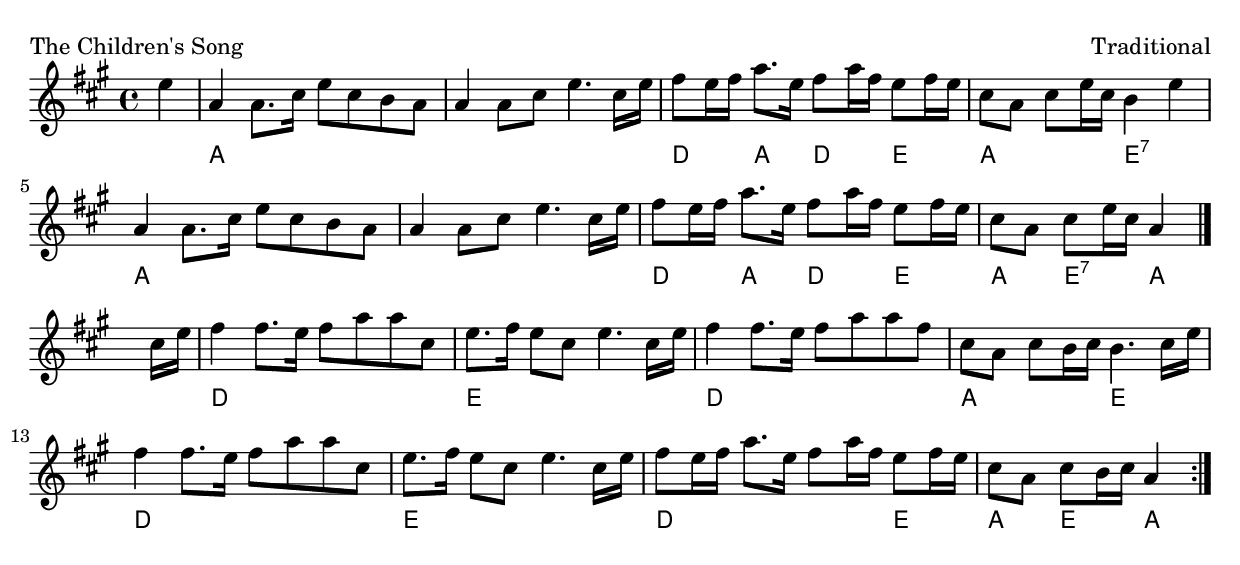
\version "2.22.0"

#(define (lower-extension pitch chbass)
    "Return re-sized markup for pitch note name."
    #{
        \markup \fontsize #-2
        #(note-name->markup pitch chbass)
    #}
)

\include "english.ly"


\paper {
   top-margin = 5\mm
   bottom-margin = 5\mm
   left-margin = 5\mm
   right-margin = 5\mm
   ragged-bottom = ##f
%   page-limit-inter-system-space=##t
%   page-limit-inter-system-space-factor=1
%   after-title-space = 10\mm
   score-markup-spacing = #'((basic-distance . 10))
   markup-system-spacing = #'((basic-distance . 5))
   system-system-spacing= #'((basic-distance . 12))
%   markup-markup-spacing = #'((basic-distance . 0))
}

\layout {
  indent = 0 \mm
  \context { 
        \ChordNames
        chordNoteNamer = #lower-extension
        \override ChordName.font-size = #0.5
  }
}

% Children's song
\score {
    \relative c'' {
    <<
    {
        \clef treble
        \key a \major
        \time 4/4
        \partial 4 e4 |
        a, a8. cs16 e8 cs b a | a4 a8 cs e4. cs16 e |
        fs8 e16 fs a8. e16 fs8 a16 fs e8 fs16 e | cs8 a cs e16 cs b4 e |
        a, a8. cs16 e8 cs b a | a4 a8 cs e4. cs16 e |
        fs8 e16 fs a8. e16 fs8 a16 fs e8 fs16 e | cs8 a cs e16 cs a4 \bar"|." \break
        s8 cs16 e | fs4 fs8. e16 fs8 a a cs, | e8. fs16 e8 cs e4. cs16 e |
        fs4 fs8. e16 fs8 a a fs | cs a cs b16 cs b4. cs16 e |
        fs4 fs8. e16 fs8 a a cs, | e8. fs16 e8 cs e4. cs16 e |
        fs8 e16 fs a8. e16 fs8 a16 fs e8 fs16 e | cs8 a cs b16 cs a4 \bar":|."
    }
    \chords {
        \partial 4 s4 |
        a1 | s | d4 a d e | a2 e:7 |
        a1 | s | d4 a d e | a e:7 a2 |
        d1 | e | d | a2 e |
        d1 | e | d2. e4 | a e a |
    }
    >>
    }
    \header {
        piece = "The Children's Song"
        opus = "Traditional"
    }
}